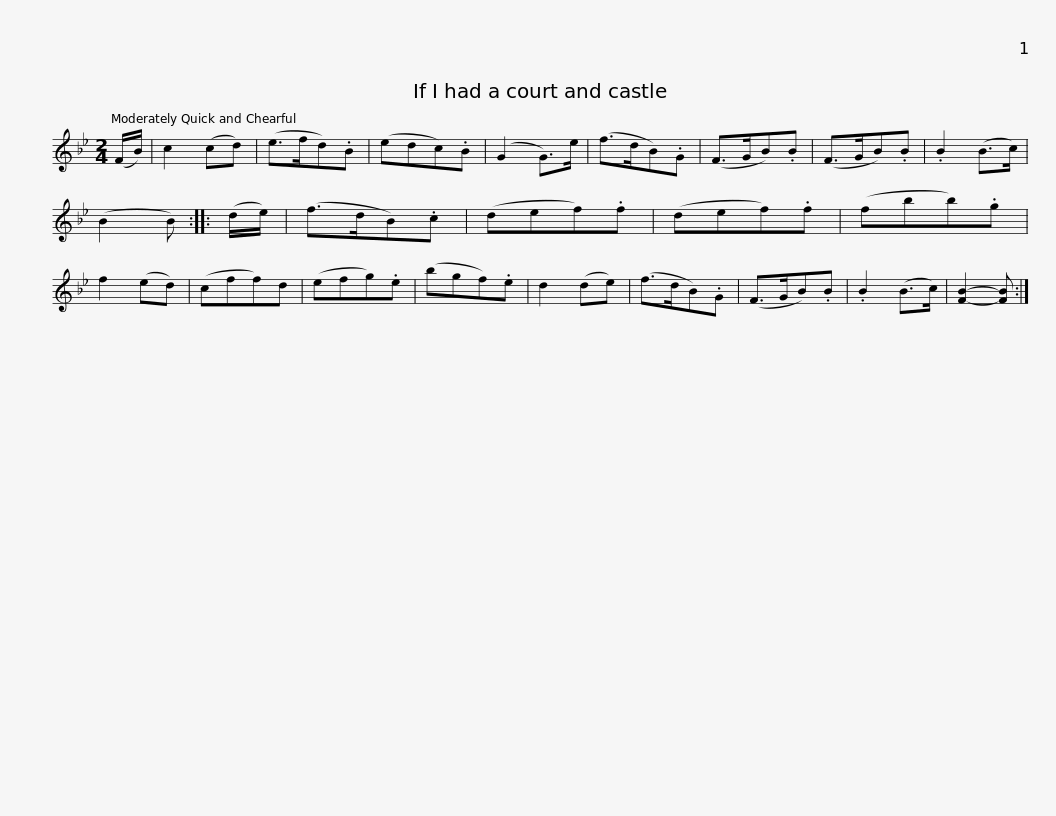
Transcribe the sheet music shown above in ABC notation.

X:1
L:1/8
M:2/4
I:linebreak $
K:Bb
V:1 treble
V:1
 (F/B/) | c2 (cd) | (e>fd).B | (edc).B | (G2 G>)e | %5
 (f>dB).G | (F>GB).B | (F>GB).B | .B2 (B>c) | (B2 B) :: %10
 (d/e/) |$ (f>dB).c | (def).f | (def).f | (fbb).g | %15
 f2 (ed) | (cff)d | (efg).e | (bgf).e | d2 (de) | %20
 (f>dB).G | (F>GB).B |$ .B2 (B>c) | [FB]2- [FB] :| %24
